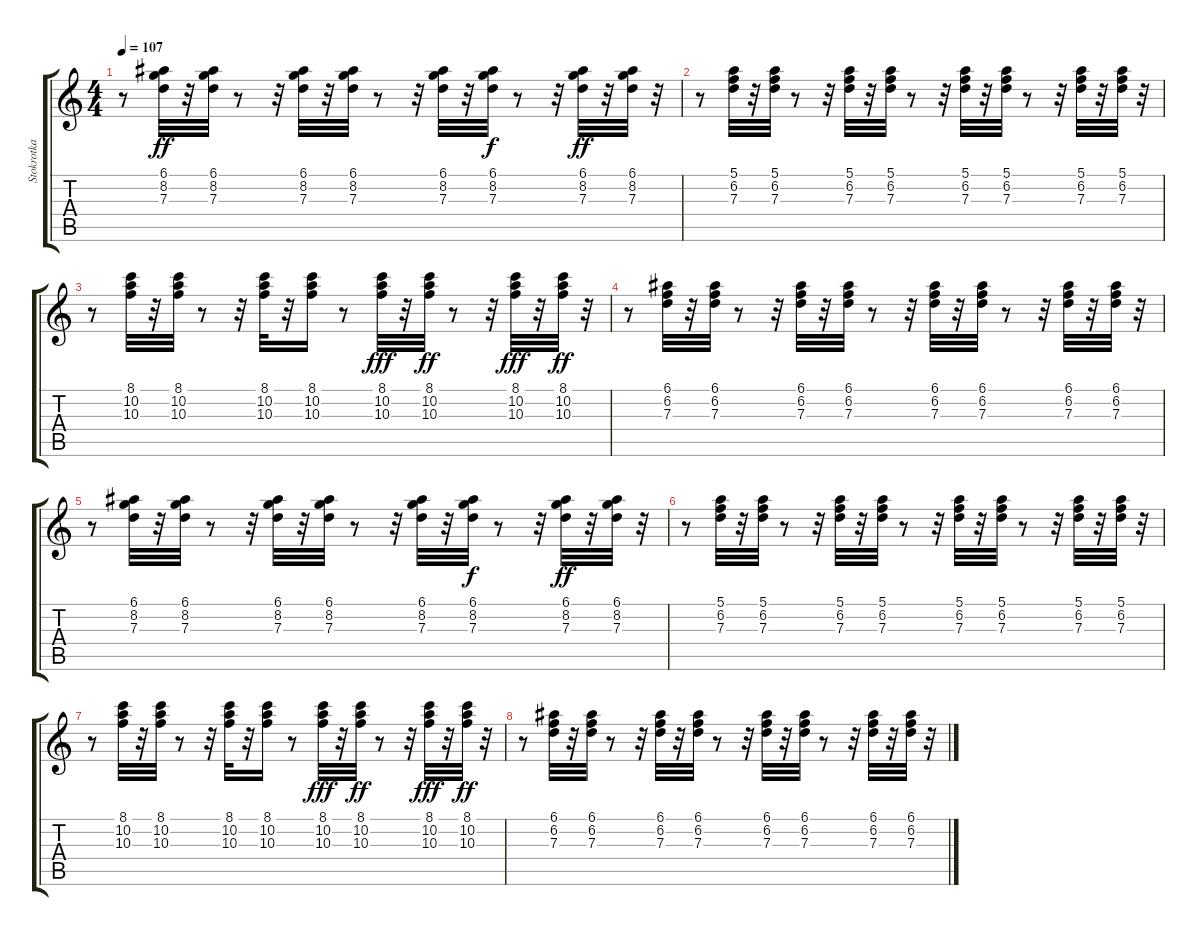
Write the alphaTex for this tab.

\track ("Stokrotka" "Stokrotka") {instrument overdrivenguitar}
\staff {score tabs}
\tuning (E4 B3 G3 D3 A2 E2) {hide}
\ts (4 4)
\tempo 107
\clef g2
\ks c
r.8{dy ff} (6.1 8.2 7.3).32 r.32 (6.1 8.2 7.3).32 r.8 r.32 (6.1 8.2 7.3).32 r.32 (6.1 8.2 7.3).32 r.8 r.32 (6.1 8.2 7.3).32 r.32 (6.1 8.2 7.3).32{dy f} r.8 r.32 (6.1 8.2 7.3).32{dy ff} r.32 (6.1 8.2 7.3).32 r.32 |
r.8 (5.1 6.2 7.3).32 r.32 (5.1 6.2 7.3).32 r.8 r.32 (5.1 6.2 7.3).32 r.32 (5.1 6.2 7.3).32 r.8 r.32 (5.1 6.2 7.3).32 r.32 (5.1 6.2 7.3).32 r.8 r.32 (5.1 6.2 7.3).32 r.32 (5.1 6.2 7.3).32 r.32 |
r.8 (8.1 10.2 10.3).32 r.32 (8.1 10.2 10.3).32 r.8 r.32 (8.1 10.2 10.3).32 r.32 (8.1 10.2 10.3).16 r.8 (8.1 10.2 10.3).32{dy fff} r.32 (8.1 10.2 10.3).32{dy ff} r.8 r.32 (8.1 10.2 10.3).32{dy fff} r.32 (8.1 10.2 10.3).32{dy ff} r.32 |
r.8 (6.1 6.2 7.3).32 r.32 (6.1 6.2 7.3).32 r.8 r.32 (6.1 6.2 7.3).32 r.32 (6.1 6.2 7.3).32 r.8 r.32 (6.1 6.2 7.3).32 r.32 (6.1 6.2 7.3).32 r.8 r.32 (6.1 6.2 7.3).32 r.32 (6.1 6.2 7.3).32 r.32 |
r.8 (6.1 8.2 7.3).32 r.32 (6.1 8.2 7.3).32 r.8 r.32 (6.1 8.2 7.3).32 r.32 (6.1 8.2 7.3).32 r.8 r.32 (6.1 8.2 7.3).32 r.32 (6.1 8.2 7.3).32{dy f} r.8 r.32 (6.1 8.2 7.3).32{dy ff} r.32 (6.1 8.2 7.3).32 r.32 |
r.8 (5.1 6.2 7.3).32 r.32 (5.1 6.2 7.3).32 r.8 r.32 (5.1 6.2 7.3).32 r.32 (5.1 6.2 7.3).32 r.8 r.32 (5.1 6.2 7.3).32 r.32 (5.1 6.2 7.3).32 r.8 r.32 (5.1 6.2 7.3).32 r.32 (5.1 6.2 7.3).32 r.32 |
r.8 (8.1 10.2 10.3).32 r.32 (8.1 10.2 10.3).32 r.8 r.32 (8.1 10.2 10.3).32 r.32 (8.1 10.2 10.3).16 r.8 (8.1 10.2 10.3).32{dy fff} r.32 (8.1 10.2 10.3).32{dy ff} r.8 r.32 (8.1 10.2 10.3).32{dy fff} r.32 (8.1 10.2 10.3).32{dy ff} r.32 |
r.8 (6.1 6.2 7.3).32 r.32 (6.1 6.2 7.3).32 r.8 r.32 (6.1 6.2 7.3).32 r.32 (6.1 6.2 7.3).32 r.8 r.32 (6.1 6.2 7.3).32 r.32 (6.1 6.2 7.3).32 r.8 r.32 (6.1 6.2 7.3).32 r.32 (6.1 6.2 7.3).32 r.32
